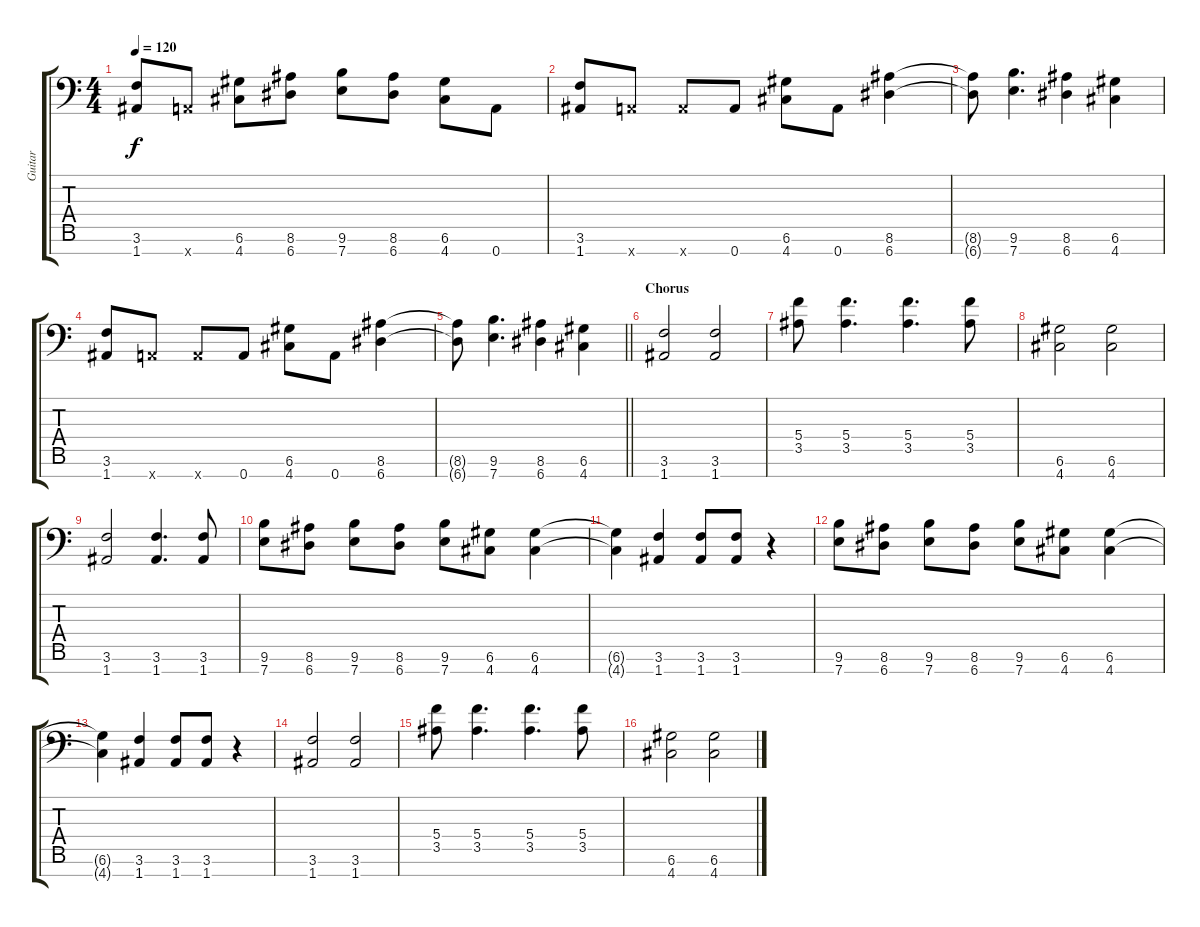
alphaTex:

\track ("Guitar" "Guitar") {instrument distortionguitar}
\staff {score tabs}
\tuning (D4 A3 F3 C3 G2 D2 A1) {hide}
\ts (4 4)
\tempo 120
\clef f4
\ks c
(3.6 1.7).8{dy f} 0.7{x}.8 (6.6 4.7).8 (8.6 6.7).8 (9.6 7.7).8 (8.6 6.7).8 (6.6 4.7).8 0.7.8 |
(3.6 1.7).8 0.7{x}.8 0.7{x}.8 0.7.8 (6.6 4.7).8 0.7.8 (8.6 6.7).4 |
(8.6{t} 6.7{t}).8 (9.6 7.7).4{d} (8.6 6.7).4 (6.6 4.7).4 |
(3.6 1.7).8 0.7{x}.8 0.7{x}.8 0.7.8 (6.6 4.7).8 0.7.8 (8.6 6.7).4 |
\barLineRight lightlight
(8.6{t} 6.7{t}).8 (9.6 7.7).4{d} (8.6 6.7).4 (6.6 4.7).4 |
\section ("" "Chorus")
(3.6 1.7).2 (3.6 1.7).2 |
(5.4 3.5).8 (5.4 3.5).4{d} (5.4 3.5).4{d} (5.4 3.5).8 |
(6.6 4.7).2 (6.6 4.7).2 |
(3.6 1.7).2 (3.6 1.7).4{d} (3.6 1.7).8 |
(9.6 7.7).8 (8.6 6.7).8 (9.6 7.7).8 (8.6 6.7).8 (9.6 7.7).8 (6.6 4.7).8 (6.6 4.7).4 |
(6.6{t} 4.7{t}).4 (3.6 1.7).4 (3.6 1.7).8 (3.6 1.7).8 r.4 |
(9.6 7.7).8 (8.6 6.7).8 (9.6 7.7).8 (8.6 6.7).8 (9.6 7.7).8 (6.6 4.7).8 (6.6 4.7).4 |
(6.6{t} 4.7{t}).4 (3.6 1.7).4 (3.6 1.7).8 (3.6 1.7).8 r.4 |
(3.6 1.7).2 (3.6 1.7).2 |
(5.4 3.5).8 (5.4 3.5).4{d} (5.4 3.5).4{d} (5.4 3.5).8 |
(6.6 4.7).2 (6.6 4.7).2
